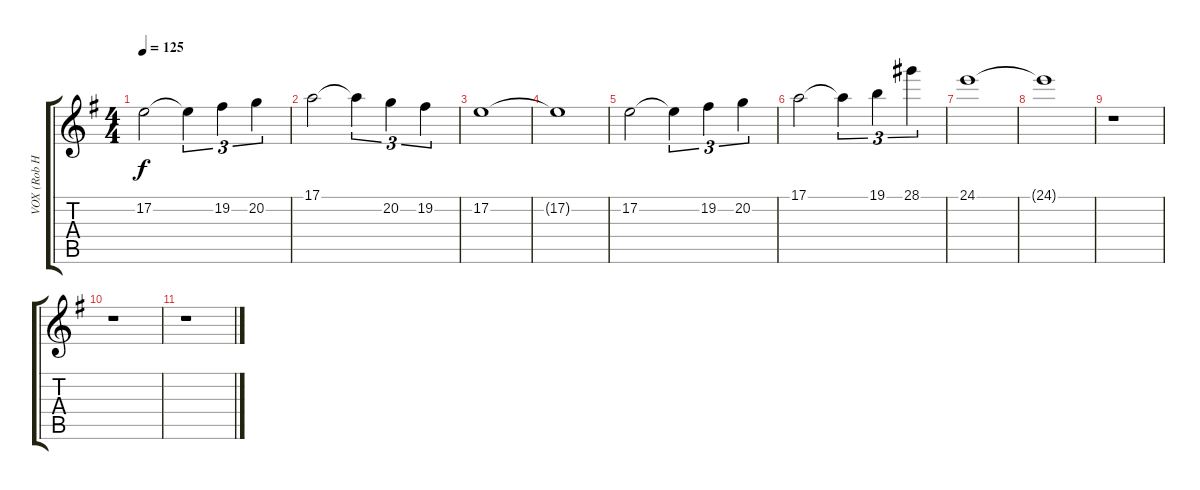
\track ("VOX (Rob Halford)" "VOX (Rob H") {solo instrument lead6voice}
\staff {score tabs}
\tuning (E4 B3 G3 D3 A2 E2) {hide}
\ts (4 4)
\tempo 125
\clef g2
\ks g
17.2.2{dy f} 17.2{t}.4{tu (3 2)} 19.2.4{tu (3 2)} 20.2.4{tu (3 2)} |
17.1.2 17.1{t}.4{tu (3 2)} 20.2.4{tu (3 2)} 19.2.4{tu (3 2)} |
17.2.1 |
17.2{t}.1 |
17.2.2 17.2{t}.4{tu (3 2)} 19.2.4{tu (3 2)} 20.2.4{tu (3 2)} |
17.1.2 17.1{t}.4{tu (3 2)} 19.1.4{tu (3 2)} 28.1.4{tu (3 2)} |
24.1.1 |
24.1{t}.1 |
r.1 |
r.1 |
r.1
